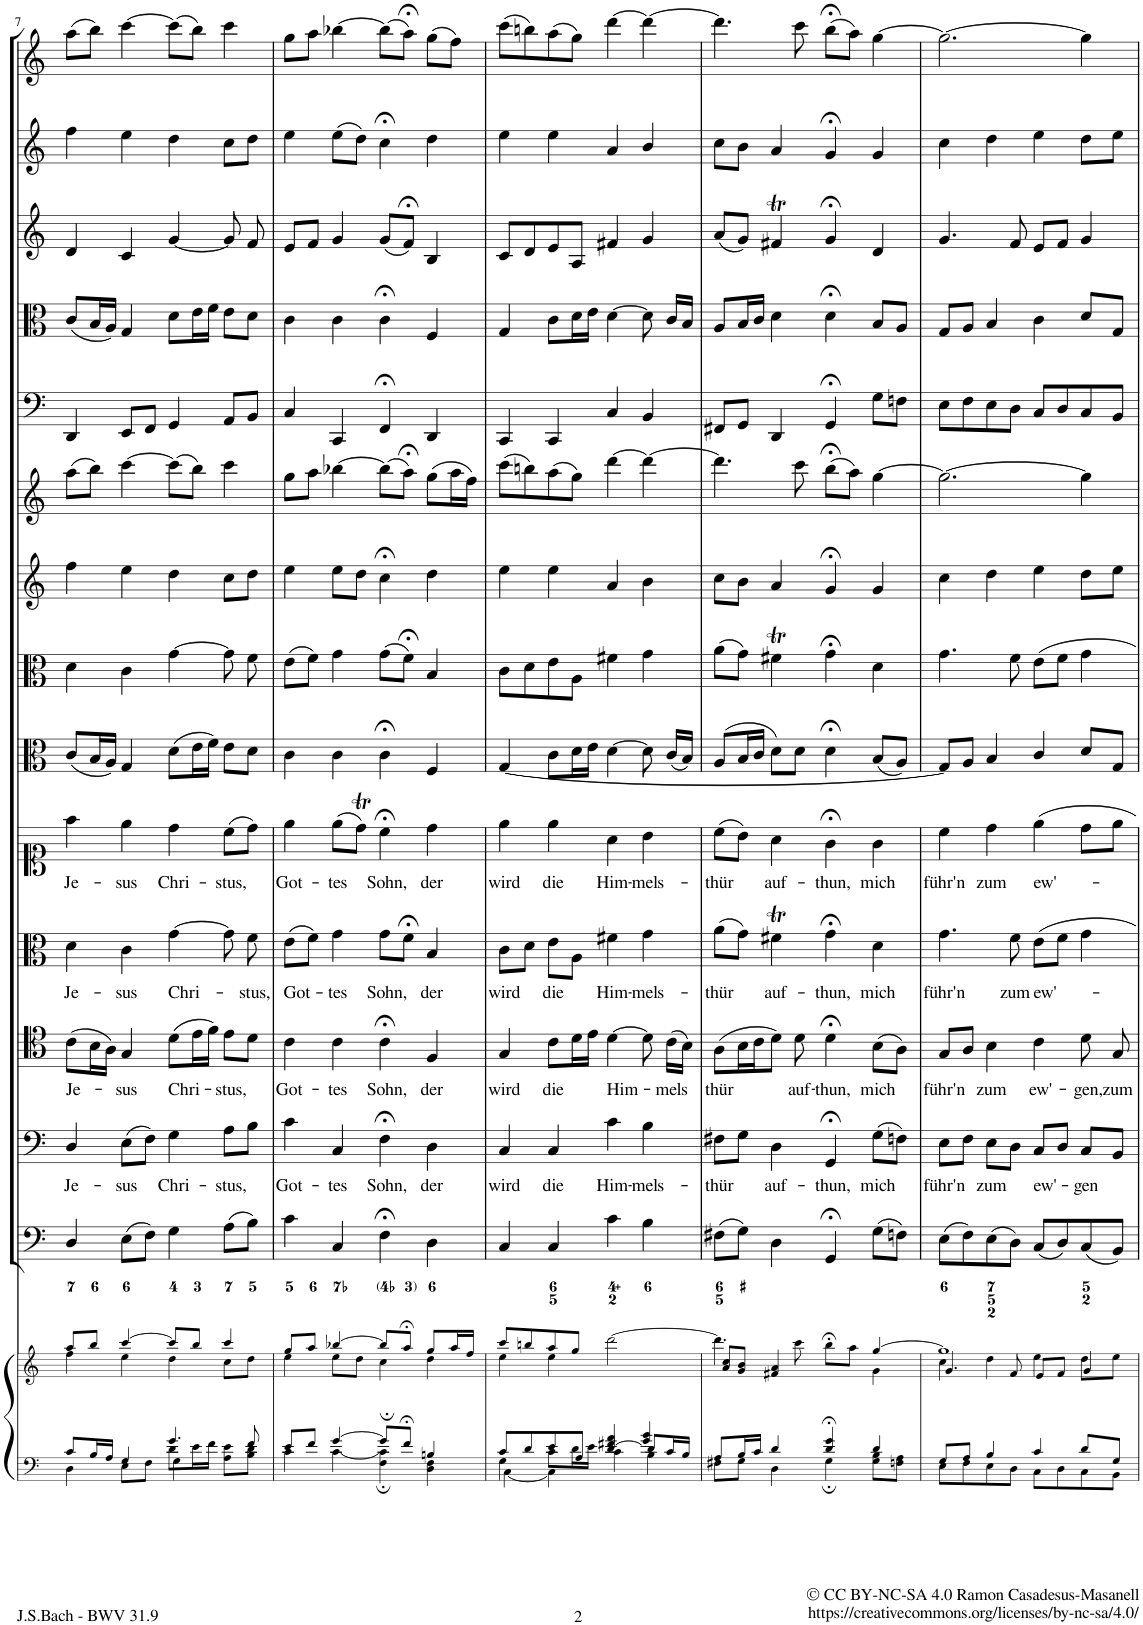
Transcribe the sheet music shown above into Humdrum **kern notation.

**kern	**kern	**kern	**kern	**text	**kern	**text	**kern	**text	**kern	**text	**kern	**kern	**kern	**kern	**kern	**kern	**kern	**kern	**kern
*part12	*part12	*part11	*part10	*part10	*part9	*part9	*part8	*part8	*part7	*part7	*part6	*part6	*part5	*part5	*part4	*part3	*part2	*part2	*part1
*staff16	*staff15	*staff14	*staff13	*staff13	*staff12	*staff12	*staff11	*staff11	*staff10	*staff10	*staff9	*staff8	*staff7	*staff6	*staff5	*staff4	*staff3	*staff2	*staff1
*I"Piano reduction	*	*I"Violoncello I. II. e Continuo.	*I"Basso.	*	*I"Tenore.	*	*I"Alto.	*	*I"Soprano I. II.	*	*I"Viola I.	*	*I"Violino I.	*	*I"Fagotto.	*I"Taille.	*I"Oboe I. II.	*	*I"Tromba I.
*I'Pno	*	*I'Vc	*	*	*	*	*	*	*	*	*I'Vla	*	*I'Vln	*	*	*	*I'Ob	*	*
!!LO:PB:g=z
*clefF4	*clefG2	*clefF4	*clefF4	*	*clefC4	*	*clefC3	*	*clefC1	*	*clefC3	*clefC3	*clefG2	*clefG2	*clefF4	*clefC3	*clefG2	*clefG2	*clefG2
*	*	*	*	*	*	*	*	*	*	*	*	*	*	*	*	*Trd4c7	*	*	*Trd1c2
*k[]	*k[]	*k[]	*k[]	*	*k[]	*	*k[]	*	*k[]	*	*k[]	*k[]	*k[]	*k[]	*k[]	*k[]	*k[]	*k[]	*k[]
*M4/4	*M4/4	*M4/4	*M4/4	*	*M4/4	*	*M4/4	*	*M4/4	*	*M4/4	*M4/4	*M4/4	*M4/4	*M4/4	*M4/4	*M4/4	*M4/4	*M4/4
*met(c)	*met(c)	*met(c)	*met(c)	*	*met(c)	*	*met(c)	*	*met(c)	*	*met(c)	*met(c)	*met(c)	*met(c)	*met(c)	*met(c)	*met(c)	*met(c)	*met(c)
=7	=7	=7	=7	=7	=7	=7	=7	=7	=7	=7	=7	=7	=7	=7	=7	=7	=7	=7	=7
*^	*^	*	*	*	*	*	*	*	*	*	*	*	*	*	*	*	*	*	*
*	*^	*	*	*	*	*	*	*	*	*	*	*	*	*	*	*	*	*	*	*	*
!	!	!	!	!	!	!	!LO:LY:b	!	!LO:LY:b	!	!LO:LY:b	!	!LO:LY:b	!	!	!	!	!	!	!	!	!
8c/L	4D\	2ryy	8aa/L	4ff\	4D/	4D/	Je-	(8c\L	Je-	4d\	Je-	4ff\	Je-	8c/L	4d\	4ff\	(8aa\L	4DD/	(8c/L	4d/	4ff\	(8aa\L
16B/L	.	.	8bb/J	.	.	.	.	16B\L	.	.	.	.	.	16B/L	.	.	8bb\J)	.	16B/L	.	.	8bb\J)
16A/JJ	.	.	.	.	.	.	.	16A\JJ)	.	.	.	.	.	16A/JJ	.	.	.	.	16A/JJ)	.	.	.
!	!	!	!	!	!	!	!LO:LY:b	!	!LO:LY:b	!	!LO:LY:b	!	!LO:LY:b	!	!	!	!	!	!	!	!	!
4G/	8E\L	.	[4ccc/	4ee\	(8E\L	(8E\L	-sus	4G/	sus	4c\	-sus	4ee\	-sus	4G/	4c\	4ee\	[4ccc\	8EE/L	4G/	4c/	4ee\	[4ccc\
.	8F\J	.	.	.	8F\J)	8F\J)	.	.	.	.	.	.	.	.	.	.	.	8FF/J	.	.	.	.
!	!	!	!	!	!	!	!LO:LY:b	!	!LO:LY:b	!	!LO:LY:b	!	!LO:LY:b	!	!	!	!	!	!	!	!	!
8d\L	4G\	4.g/	8ccc/L]	4dd\	4G\	4G\	Chri-	(8d\L	Chri-	[4g\	Chri-	4dd\	Chri-	8d\L	[4g\	4dd\	(8ccc\L]	4GG/	8d\L	[4g/	4dd\	(8ccc\L]
16e\L	.	.	8bb/J	.	.	.	.	16e\L	.	.	.	.	.	16e\L	.	.	8bb\J)	.	16e\L	.	.	8bb\J)
16f\JJ	.	.	.	.	.	.	.	16f\JJ)	.	.	.	.	.	16f\JJ	.	.	.	.	16f\JJ	.	.	.
!	!	!	!	!	!	!	!LO:LY:b	!	!LO:LY:b	!	!	!	!LO:LY:b	!	!	!	!	!	!	!	!	!
4ryy	8A\ 8e\L	.	4ccc/	8cc\L	(8A\L	8A\L	-stus,	8e\L	stus,	8g\]	.	(8cc\L	-stus,	8e\L	8g\]	8cc\L	4ccc\	8AA/L	8e\L	8g/]	8cc\L	4ccc\
!	!	!	!	!	!	!	!	!	!	!	!LO:LY:b	!	!	!	!	!	!	!	!	!	!	!
.	8B\ 8d\J	8f/	.	8dd\J	8B\J)	8B\J	.	8d\J	.	8f\	-stus,	8dd\J)	.	8d\J	8f\	8dd\J	.	8BB/J	8d\J	8f/	8dd\J	.
=8	=8	=8	=8	=8	=8	=8	=8	=8	=8	=8	=8	=8	=8	=8	=8	=8	=8	=8	=8	=8	=8	=8
!	!	!	!	!	!	!	!LO:LY:b	!	!LO:LY:b	!	!LO:LY:b	!	!LO:LY:b	!	!	!	!	!	!	!	!	!
*	*v	*v	*	*	*	*	*	*	*	*	*	*	*	*	*	*	*	*	*	*	*	*
8e/L	4c\	8gg/L	4ee\	4c\	4c\	Got-	4c\	Got-	(8e\L	Got-	4ee\	Got-	4c\	(8e\L	4ee\	8gg\L	4C/	4c\	8e/L	4ee\	8gg\L
8f/J	.	8aa/J	.	.	.	.	.	.	8f\J)	.	.	.	.	8f\J)	.	8aa\J	.	.	8f/J	.	8aa\J
!	!	!	!	!	!	!LO:LY:b	!	!LO:LY:b	!	!LO:LY:b	!	!LO:LY:b	!	!	!	!	!	!	!	!	!
[4g/	[4c\	[4bb-X/	8ee\L	4C/	4C/	-tes	4c\	-tes	4g\	-tes	(8ee\L	-tes	4c\	4g\	8ee\L	[4bb-X\	4CC/	4c\	4g/	(8ee\L	[4bb-X\
.	.	.	8dd\J	.	.	.	.	.	.	.	8ddT\J)	.	.	.	8dd\J	.	.	.	.	8dd\J)	.
!	!	!	!	!	!	!LO:LY:b	!	!LO:LY:b	!	!LO:LY:b	!	!LO:LY:b	!	!	!	!	!	!	!	!	!
8g/L]	4F\; 4c\];	8bb-/L]	4cc;\	4F;<\	4F;<\	Sohn,	4c;<\	Sohn,	8g\L	Sohn,	4cc;<\	Sohn,	4c;<\	(8g\L	4cc;<\	(8bb-\L]	4FF;</	4c;<\	8g/L	4cc;<\	(8bb-\L]
8f;</J	.	8aa;</J	.	.	.	.	.	.	8f;<\J	.	.	.	.	8f;<\J)	.	8aa;<\J)	.	.	8f;</J	.	8aa;<\J)
!	!	!	!	!	!	!LO:LY:b	!	!LO:LY:b	!	!LO:LY:b	!	!LO:LY:b	!	!	!	!	!	!	!	!	!
4Bn/	4D\ 4F\	8gg/L	4dd\	4D\	4D\	der	4F/	der	4B/	der	4dd\	der	4F/	4B/	4dd\	(8gg\L	4DD/	4F/	4B/	4dd\	(8gg\L
.	.	16aa/L	.	.	.	.	.	.	.	.	.	.	.	.	.	16aa\L	.	.	.	.	8ff\J)
.	.	16ff/JJ	.	.	.	.	.	.	.	.	.	.	.	.	.	16ff\JJ)	.	.	.	.	.
=9	=9	=9	=9	=9	=9	=9	=9	=9	=9	=9	=9	=9	=9	=9	=9	=9	=9	=9	=9	=9	=9
*	*^	*	*	*	*	*	*	*	*	*	*	*	*	*	*	*	*	*	*	*	*
!	!	!	!	!	!	!	!LO:LY:b	!	!LO:LY:b	!	!LO:LY:b	!	!LO:LY:b	!	!	!	!	!	!	!	!	!
8c/L	[4C\	4G\	8ccc/L	4ee\	4C/	4C/	wird	4G/	wird	8c\L	wird	4ee\	wird	[4G/	8c\L	4ee\	(8ccc\L	4CC/	4G/	8c/L	4ee\	(8ccc\L
8d/	.	.	8bbn/	.	.	.	.	.	.	8d\J	.	.	.	.	8d\	.	8bbn\)	.	.	8d/	.	8bbn\)
!	!	!	!	!	!	!	!LO:LY:b	!	!LO:LY:b	!	!LO:LY:b	!	!LO:LY:b	!	!	!	!	!	!	!	!	!
8e/	4C\]	8c\L	8aa/	4ee\	4C/	4C/	die	8c\L	die	8e\L	die	4ee\	die	8c\L	8e\	4ee\	(8aa\	4CC/	8c\L	8e/	4ee\	(8aa\
8A/J	.	16d\L	8gg/J	.	.	.	.	16d\L	.	8A\J	.	.	.	16d\L	8A\J	.	8gg\J)	.	16d\L	8A/J	.	8gg\J)
.	.	16e\JJ	.	.	.	.	.	16e\JJ	.	.	.	.	.	16e\JJ	.	.	.	.	16e\JJ	.	.	.
!	!	!	!	!	!	!	!LO:LY:b	!	!LO:LY:b	!	!LO:LY:b	!	!LO:LY:b	!	!	!	!	!	!	!	!	!
4f#X/ 4a/	4c\	[4d/	[>2ddd\	2ryy	4c\	4c\	Him-	[4d\	Him-	4f#X\	Him-	4a\	Him-	[4d\	4f#X\	4a/	[4ddd\	4C/	[4d\	4f#X/	4a/	[4ddd\
!	!	!	!	!	!	!	!LO:LY:b	!	!	!	!LO:LY:b	!	!LO:LY:b	!	!	!	!	!	!	!	!	!
4g/ 4b/	4B\	8d/L]	.	.	4B\	4B\	-mels-	8d\]	.	4g\	-mels-	4b\	-mels-	8d\]	4g\	4b\	4ddd\_	4BB/	8d\]	4g/	4b/	4ddd\_
!	!	!	!	!	!	!	!	!	!LO:LY:b	!	!	!	!	!	!	!	!	!	!	!	!	!
.	.	16c/L	.	.	.	.	.	(16c\LL	-mels	.	.	.	.	16c/LL	.	.	.	.	16c/LL	.	.	.
.	.	16B/JJ	.	.	.	.	.	16B\JJ)	.	.	.	.	.	16B/JJ	.	.	.	.	16B/JJ	.	.	.
=10	=10	=10	=10	=10	=10	=10	=10	=10	=10	=10	=10	=10	=10	=10	=10	=10	=10	=10	=10	=10	=10	=10
!	!	!	!	!	!	!	!LO:LY:b	!	!LO:LY:b	!	!LO:LY:b	!	!LO:LY:b	!	!	!	!	!	!	!	!	!
*	*v	*v	*	*	*	*	*	*	*	*	*	*	*	*	*	*	*	*	*	*	*	*
8A/L	8F#X\L	8a/ 8cc/L	4.ddd\]	(8F#X\L	8F#X\L	-thür	(8A\L	thür	(8a\L	-thür	(8cc\L	-thür	8A/L	(8a\L	8cc\L	4.ddd\]	8FF#X/L	8A/L	8a/L	8cc\L	4.ddd\]
16B/L	8G\J	8g/ 8b/J	.	8G\J)	8G\J	.	16B\L	.	8g\J)	.	8b\J)	.	16B/L	8g\J)	8b\J	.	8GG/J	16B/L	8g/J	8b\J	.
16c/JJ	.	.	.	.	.	.	16c\J	.	.	.	.	.	16c/JJ	.	.	.	.	16c/JJ	.	.	.
!	!	!	!	!	!	!LO:LY:b	!	!	!	!LO:LY:b	!	!LO:LY:b	!	!	!	!	!	!	!	!	!
4d/	4D\	4f#X/ 4a/	.	4D\	4D\	auf-	8d\J)	.	4f#Xt\	auf-	4a\	auf-	8d\L	4f#Xt\	4a/	.	4DD/	4d\	4f#Xt/	4a/	.
!	!	!	!	!	!	!	!	!LO:LY:b	!	!	!	!	!	!	!	!	!	!	!	!	!
.	.	.	8ccc\	.	.	.	8d\	auf-	.	.	.	.	8d\J	.	.	8ccc\	.	.	.	.	8ccc\
!	!	!	!	!	!	!LO:LY:b	!	!LO:LY:b	!	!LO:LY:b	!	!LO:LY:b	!	!	!	!	!	!	!	!	!
4d/;< 4g/;<	4G;\	4ryy	8bb;<\L	4GG;</	4GG;</	-thun,	4d;<\	-thun,	4g;<\	-thun,	4g;<\	-thun,	4d;<\	4g;<\	4g;</	(8bb;<\L	4GG;</	4d;<\	4g;</	4g;</	(8bb;<\L
.	.	.	8aa\J	.	.	.	.	.	.	.	.	.	.	.	.	8aa\J)	.	.	.	.	8aa\J)
!	!	!	!	!	!	!LO:LY:b	!	!LO:LY:b	!	!LO:LY:b	!	!LO:LY:b	!	!	!	!	!	!	!	!	!
4d/	8G\ 8B\L	[4gg/	4g\	(8G\L	(8G\L	mich	(8B\L	mich	4d\	mich	4g\	mich	8B/L	4d\	4g/	[4gg\	8G\L	8B/L	4d/	4g/	[4gg\
.	8Fn\ 8A\J	.	.	8Fn\J)	8Fn\J)	.	8A\J)	.	.	.	.	.	8A/J	.	.	.	8Fn\J	8A/J	.	.	.
=11	=11	=11	=11	=11	=11	=11	=11	=11	=11	=11	=11	=11	=11	=11	=11	=11	=11	=11	=11	=11	=11
*	*	*	*^	*	*	*	*	*	*	*	*	*	*	*	*	*	*	*	*	*	*
!	!	!	!	!	!	!	!LO:LY:b	!	!LO:LY:b	!	!LO:LY:b	!	!LO:LY:b	!	!	!	!	!	!	!	!	!
8G/L	8E\L	4.g/	4cc\	1gg]	(8E\L	8E\L	führ'n	8G/L	führ'n	4.g\	führ'n	4cc\	führ'n	8G/L]	4.g\	4cc\	2.gg\_	8E\L	8G/L	4.g/	4cc\	2.gg\_
8A/J	8F\	.	.	.	8F\)	8F\J	.	8A/J	.	.	.	.	.	8A/J	.	.	.	8F\	8A/J	.	.	.
!	!	!	!	!	!	!	!LO:LY:b	!	!LO:LY:b	!	!	!	!LO:LY:b	!	!	!	!	!	!	!	!	!
4B/	8E\	.	4dd\	.	(8E\	8E\L	zum	4B\	zum	.	.	4dd\	zum	4B/	.	4dd\	.	8E\	4B/	.	4dd\	.
!	!	!	!	!	!	!	!	!	!	!	!LO:LY:b	!	!	!	!	!	!	!	!	!	!	!
.	8D\J	8f/	.	.	8D\J)	8D\J	.	.	.	8f\	zum	.	.	.	8f\	.	.	8D\J	.	8f/	.	.
!	!	!	!	!	!	!	!LO:LY:b	!	!LO:LY:b	!	!LO:LY:b	!	!LO:LY:b	!	!	!	!	!	!	!	!	!
4c/	8C\L	8e/L	4ee\	.	(8C/L	8C/L	ew'-	4c\	ew'-	8e\L	ew'-	4ee\	ew'-	4c/	8e\L	4ee\	.	8C/L	4c\	8e/L	4ee\	.
.	8D\	8f/J	.	.	8D/)	8D/J	.	.	.	8f\J	.	.	.	.	8f\J	.	.	8D/	.	8f/J	.	.
!	!	!	!	!	!	!	!LO:LY:b	!	!LO:LY:b	!	!	!	!	!	!	!	!	!	!	!	!	!
8d/L	8C\	4g/	8dd\L	.	(8C/	8C/L	gen	8d\	-gen,	4g\	.	8dd\L	.	8d/L	4g\	8dd\L	4gg\]	8C/	8d/L	4g/	8dd\L	4gg\]
!	!	!	!	!	!	!	!	!	!LO:LY:b	!	!	!	!	!	!	!	!	!	!	!	!	!
8G/J	8BB\J	.	8ee\J	.	8BB/J)	8BB/J	.	8G/	zum	.	.	8ee\J	.	8G/J	.	8ee\J	.	8BB/J	8G/J	.	8ee\J	.
*v	*v	*	*	*	*	*	*	*	*	*	*	*	*	*	*	*	*	*	*	*	*	*
*	*v	*v	*v	*	*	*	*	*	*	*	*	*	*	*	*	*	*	*	*	*	*
=	=	=	=	=	=	=	=	=	=	=	=	=	=	=	=	=	=	=	=
*-	*-	*-	*-	*-	*-	*-	*-	*-	*-	*-	*-	*-	*-	*-	*-	*-	*-	*-	*-
